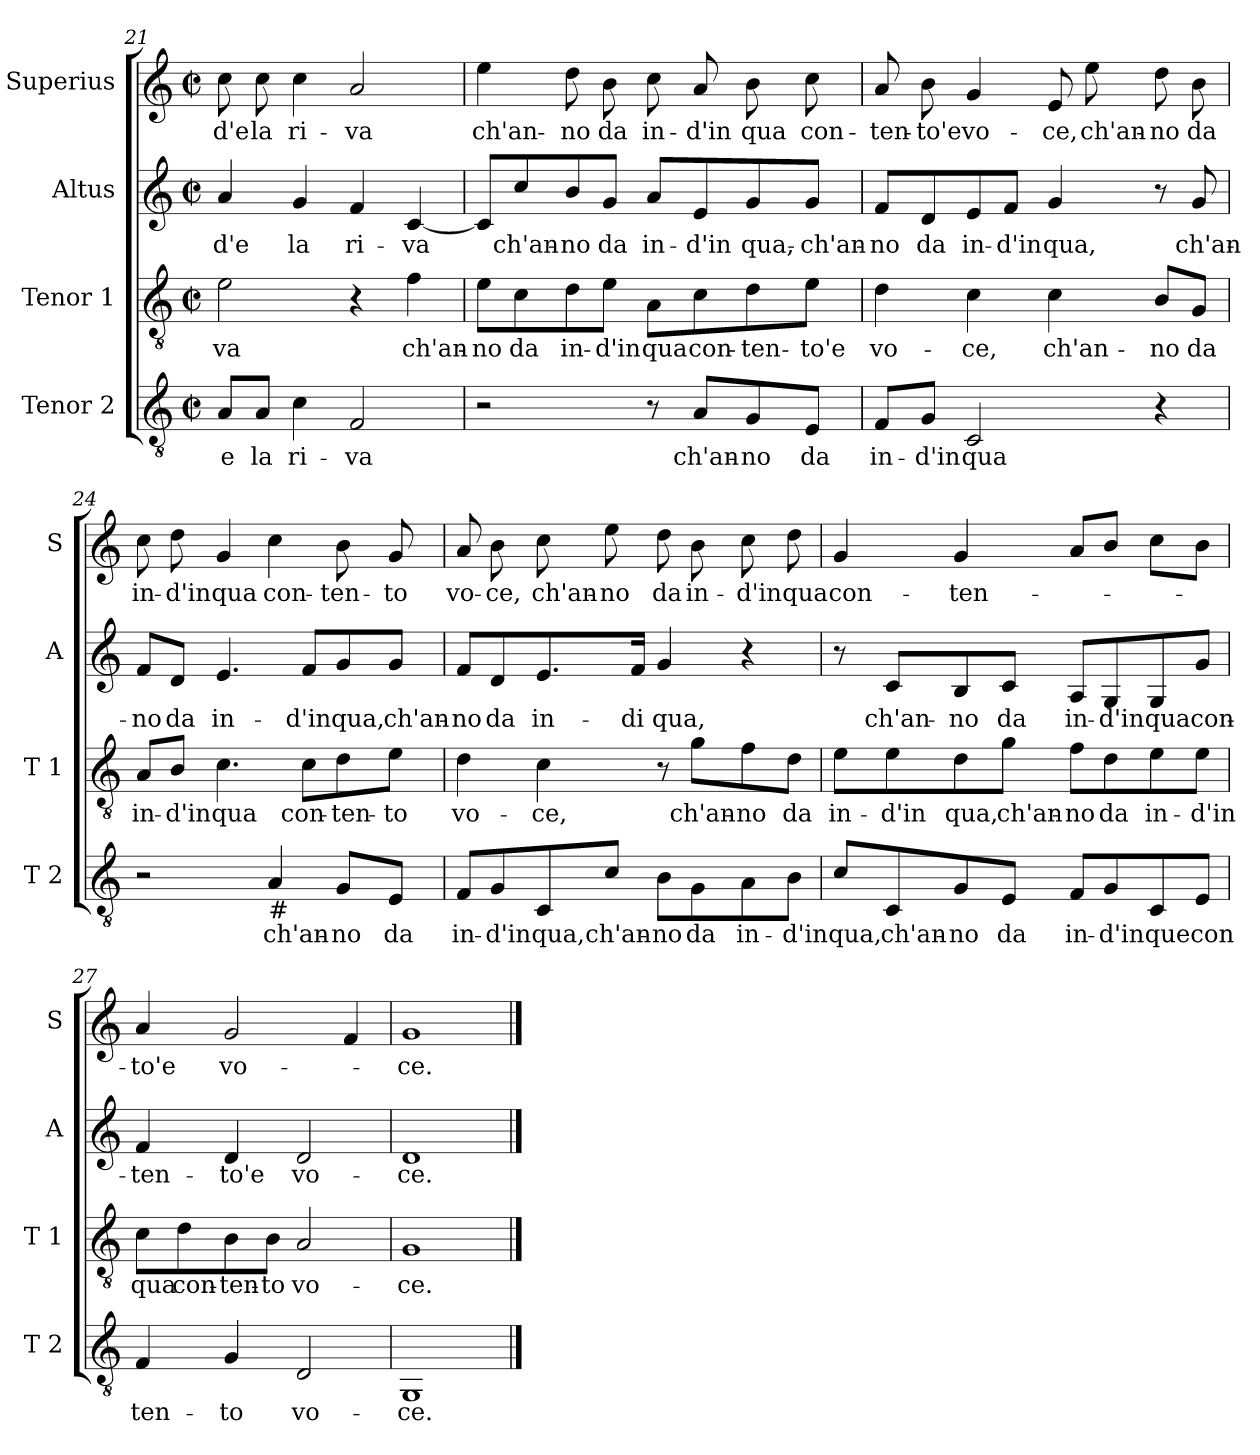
**kern	**text	**kern	**text	**kern	**text	**kern	**text
*part4	*part4	*part3	*part3	*part2	*part2	*part1	*part1
*staff4	*staff4	*staff3	*staff3	*staff2	*staff2	*staff1	*staff1
*I"Tenor 2	*	*I"Tenor 1	*	*I"Altus	*	*I"Superius	*
*I'T 2	*	*I'T 1	*	*I'A	*	*I'S	*
!!LO:LB:g=z
*clefGv2	*	*clefGv2	*	*clefG2	*	*clefG2	*
*k[]	*	*k[]	*	*k[]	*	*k[]	*
*C:	*	*C:	*	*C:	*	*C:	*
*M2/2	*	*M2/2	*	*M2/2	*	*M2/2	*
*met(c|)	*	*met(c|)	*	*met(c|)	*	*met(c|)	*
=21	=21	=21	=21	=21	=21	=21	=21
8A/L	e	2e\	-va	4a/	-d'e	8cc\	-d'e
8A/J	la	.	.	.	.	8cc\	la
4c\	ri-	.	.	4g/	la	4cc\	ri-
2F/	-va	4r	.	4f/	ri-	2a/	-va
.	.	4f\	ch'an-	[4c/	-va	.	.
=22	=22	=22	=22	=22	=22	=22	=22
2r	.	8e\L	-no	8c/L]	.	4ee\	ch'an-
.	.	8c\	da	8cc/	ch'an-	.	.
.	.	8d\	in-	8b/	-no	8dd\	-no
.	.	8e\J	-d'in	8g/J	da	8b\	da
8r	.	8A\L	qua	8a/L	in-	8cc\	in-
8A/L	ch'an-	8c\	con-	8e/	-d'in	8a/	-d'in
8G/	-no	8d\	-ten-	8g/	qua,-	8b\	qua
8E/J	da	8e\J	-to'e	8g/J	-ch'an-	8cc\	con-
=23	=23	=23	=23	=23	=23	=23	=23
8F/L	in-	4d\	vo-	8f/L	-no	8a/	-ten-
8G/J	-d'in	.	.	8d/	da	8b\	-to'e
2C/	qua	4c\	-ce,	8e/	in-	4g/	vo-
.	.	.	.	8f/J	-d'in	.	.
.	.	4c\	ch'an-	4g/	qua,	8e/	-ce,
.	.	.	.	.	.	8ee\	ch'an-
4r	.	8B/L	-no	8r	.	8dd\	-no
.	.	8G/J	da	8g/	ch'an-	8b\	da
=24	=24	=24	=24	=24	=24	=24	=24
2r	.	8A/L	in-	8f/L	-no	8cc\	in-
.	.	8B/J	-d'in	8d/J	da	8dd\	-d'in
.	.	4.c\	qua	4.e/	in-	4g/	qua
!LO:TX:b:t=#	!	!	!	!	!	!	!
4A/	ch'an-	.	.	.	.	4cc\	con-
.	.	8c\L	con-	8f/L	-d'in	.	.
8G/L	-no	8d\	-ten-	8g/	qua,	8b\	-ten-
8E/J	da	8e\J	-to	8g/J	ch'an-	8g/	-to
!!LO:LB:g=z
=25	=25	=25	=25	=25	=25	=25	=25
8F/L	in-	4d\	vo-	8f/L	-no	8a/	vo-
8G/	-d'in	.	.	8d/	da	8b\	-ce,
8C/	qua,	4c\	-ce,	8.e/	in-	8cc\	ch'an-
8c/J	ch'an-	.	.	.	.	8ee\	-no
.	.	.	.	16f/Jk	-di	.	.
8B\L	-no	8r	.	4g/	qua,	8dd\	da
8G\	da	8g\L	ch'an-	.	.	8b\	in-
8A\	in-	8f\	-no	4r	.	8cc\	-d'in
8B\J	-d'in	8d\J	da	.	.	8dd\	qua
=26	=26	=26	=26	=26	=26	=26	=26
8c/L	qua,	8e\L	in-	8r	.	4g/	con-
8C/	ch'an-	8e\	-d'in	8c/L	ch'an-	.	.
8G/	-no	8d\	qua,	8B/	-no	4g/	-ten-
8E/J	da	8g\J	ch'an-	8c/J	da	.	.
8F/L	in-	8f\L	-no	8A/L	in-	8a/L	.
8G/	-d'in	8d\	da	8G/	-d'in	8b/J	.
8C/	que	8e\	in-	8G/	qua	8cc\L	.
8E/J	con	8e\J	-d'in	8g/J	con-	8b\J	.
=27	=27	=27	=27	=27	=27	=27	=27
4F/	ten-	8c\L	qua	4f/	-ten-	4a/	-to'e
.	.	8d\	con-	.	.	.	.
4G/	-to	8B\	-ten-	4d/	-to'e	2g/	vo-
.	.	8B\J	-to	.	.	.	.
2D/	vo-	2A/	vo-	2d/	vo-	.	.
.	.	.	.	.	.	4f/	.
=28	=28	=28	=28	=28	=28	=28	=28
1GG	-ce.	1G	-ce.	1d	-ce.	1g	-ce.
==	==	==	==	==	==	==	==
*-	*-	*-	*-	*-	*-	*-	*-
